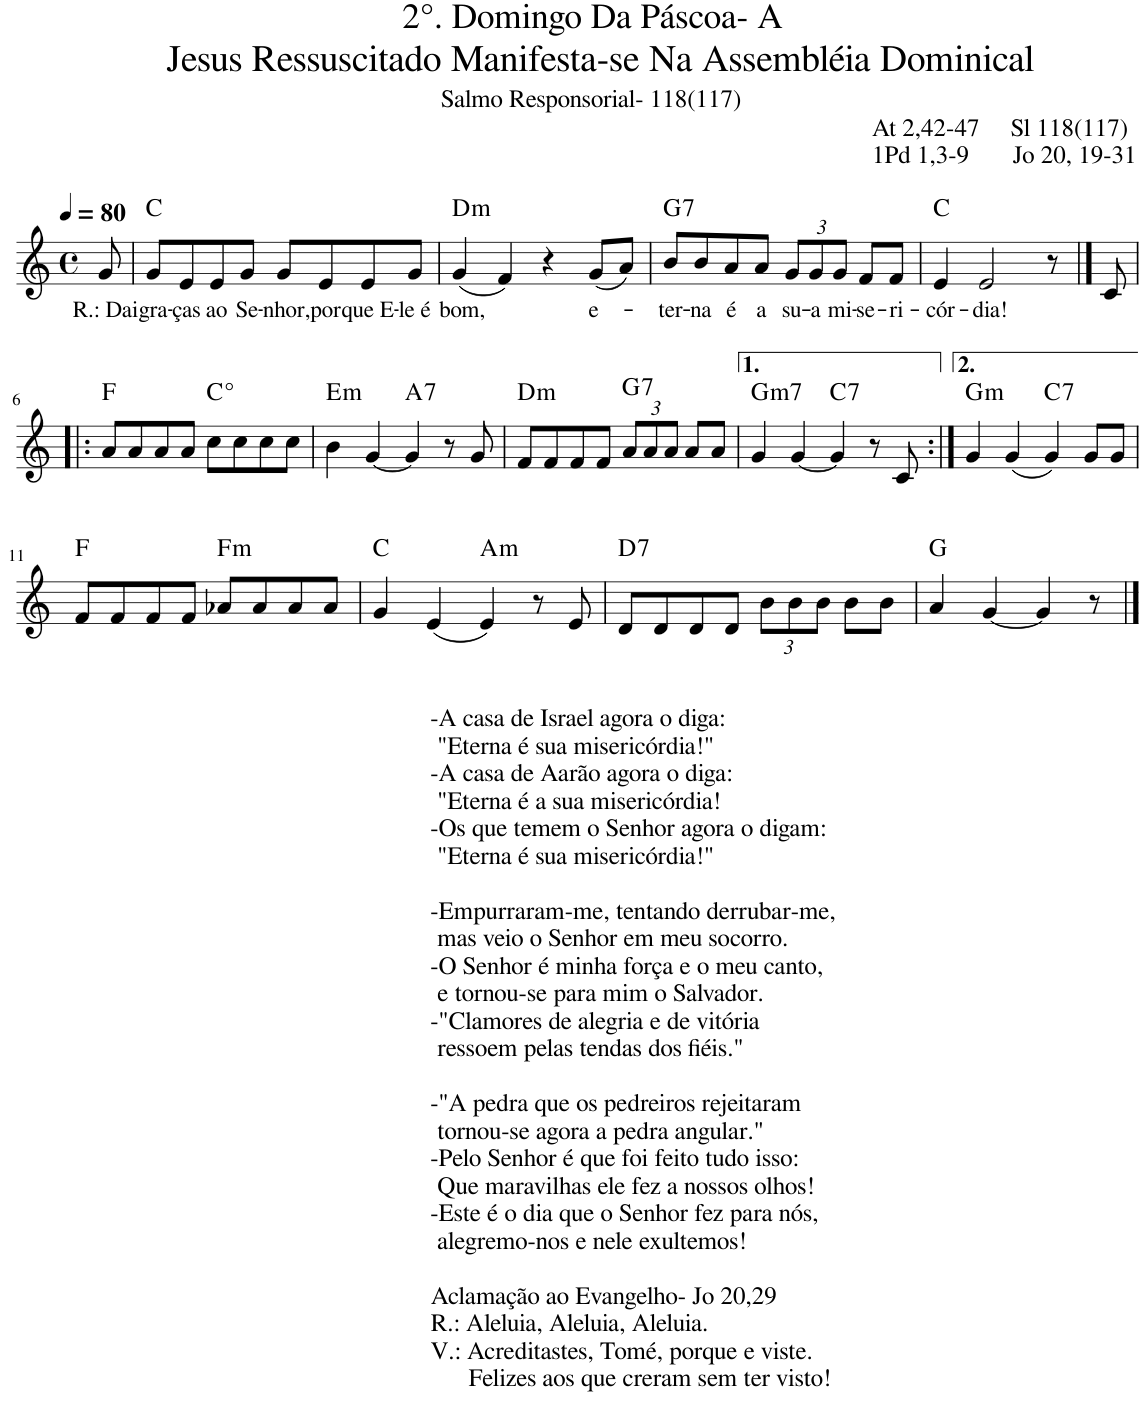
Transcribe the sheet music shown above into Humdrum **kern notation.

**kern	**text	**harte
*part1	*part1	*part1
*staff1	*staff1	*
*I"Voz	*	*
*I'Vo.	*	*
*clefG2	*	*
*k[]	*	*
*M4/4	*	*
*met(c)	*	*
*MM80	*	*
=	=	=
!	!LO:LY:b	!
8g/	R.: Dai	.
=1	=1	=1
!	!LO:LY:b	!
8g/L	gra-	C:maj
!	!LO:LY:b	!
8e/	-ças	.
!	!LO:LY:b	!
8e/	ao	.
!	!LO:LY:b	!
8g/J	Se-	.
!	!LO:LY:b	!
8g/L	-nhor,	.
!	!LO:LY:b	!
8e/	por	.
!	!LO:LY:b	!
8e/	que E-	.
!	!LO:LY:b	!
8g/J	-le é	.
=2	=2	=2
!	!LO:LY:b	!LO:H:kt=m
(4g/	bom,	D:min
4f/)	.	.
4r	.	.
!	!LO:LY:b	!
(8g/L	e-	.
8a/J)	.	.
=3	=3	=3
!	!LO:LY:b	!LO:H:kt=7
8b/L	-ter-	G:7
!	!LO:LY:b	!
8b/	-na	.
!	!LO:LY:b	!
8a/	é	.
!	!LO:LY:b	!
8a/J	a	.
*Xbrackettup	*	*
!	!LO:LY:b	!
12g/L	su-	.
!	!LO:LY:b	!
12g/	-a	.
!	!LO:LY:b	!
12g/J	mi-	.
!	!LO:LY:b	!
8f/L	-se-	.
!	!LO:LY:b	!
8f/J	-ri-	.
=4	=4	=4
!	!LO:LY:b	!
4e/	-cór-	C:maj
!	!LO:LY:b	!
2e/	-dia!	.
8r	.	.
==5	==5	==5
8c/	.	.
!!LO:LB:g=z
=6!|:	=6!|:	=6!|:
8a/L	.	F:maj
8a/	.	.
8a/	.	.
8a/J	.	.
!	!	!LO:H:kt=°
8cc\L	.	.
8cc\	.	.
8cc\	.	.
8cc\J	.	.
=7	=7	=7
!	!	!LO:H:kt=m
4b\	.	E:min
[4g/	.	.
!	!	!LO:H:kt=7
4g/]	.	A:7
8r	.	.
8g/	.	.
=8	=8	=8
!	!	!LO:H:kt=m
8f/L	.	D:min
8f/	.	.
8f/	.	.
8f/J	.	.
!	!	!LO:H:kt=7
12a/L	.	G:7
12a/	.	.
12a/J	.	.
8a/L	.	.
8a/J	.	.
=9	=9	=9
!	!	!LO:H:kt=m7
4g/	.	G:min7
[4g/	.	.
!	!	!LO:H:kt=7
4g/]	.	C:7
8r	.	.
8c/	.	.
=10:|!	=10:|!	=10:|!
!	!	!LO:H:kt=m
4g/	.	G:min
(4g/	.	.
!	!	!LO:H:kt=7
4g/)	.	C:7
8g/L	.	.
8g/J	.	.
!!LO:LB:g=z
=11	=11	=11
!LO:TX:b:t=-A casa de Israel agora o diga&colon;	!	!
!LO:TX:b:t="Eterna é sua misericórdia!"	!	!
!LO:TX:b:t=-A casa de Aarão agora o diga&colon;	!	!
!LO:TX:b:t="Eterna é a sua misericórdia!	!	!
!LO:TX:b:t=-Os que temem o Senhor agora o digam&colon;	!	!
!LO:TX:b:t="Eterna é sua misericórdia!"	!	!
!LO:TX:b:t=-Empurraram-me, tentando derrubar-me,	!	!
!LO:TX:b:t=mas veio o Senhor em meu socorro.	!	!
!LO:TX:b:t=-O Senhor é minha força e o meu canto,	!	!
!LO:TX:b:t=e tornou-se para mim o Salvador.	!	!
!LO:TX:b:t=-"Clamores de alegria e de vitória	!	!
!LO:TX:b:t=ressoem pelas tendas dos fiéis."	!	!
!LO:TX:b:t=-"A pedra que os pedreiros rejeitaram	!	!
!LO:TX:b:t=tornou-se agora a pedra angular."	!	!
!LO:TX:b:t=-Pelo Senhor é que foi feito tudo isso&colon;	!	!
!LO:TX:b:t=Que maravilhas ele fez a nossos olhos!	!	!
!LO:TX:b:t=-Este é o dia que o Senhor fez para nós,	!	!
!LO:TX:b:t=alegremo-nos e nele exultemos!	!	!
!LO:TX:b:t=Aclamação ao Evangelho- Jo 20,29	!	!
!LO:TX:b:t=R.&colon; Aleluia, Aleluia, Aleluia.	!	!
!LO:TX:b:t=V.&colon; Acreditastes, Tomé, porque e viste.	!	!
!LO:TX:b:t=Felizes aos que creram sem ter visto!	!	!
8f/L	.	F:maj
8f/	.	.
8f/	.	.
8f/J	.	.
!	!	!LO:H:kt=m
8a-X/L	.	F:min
8a-/	.	.
8a-/	.	.
8a-/J	.	.
=12	=12	=12
4g/	.	C:maj
(4e/	.	.
!	!	!LO:H:kt=m
4e/)	.	A:min
8r	.	.
8e/	.	.
=13	=13	=13
!	!	!LO:H:kt=7
8d/L	.	D:7
8d/	.	.
8d/	.	.
8d/J	.	.
12b\L	.	.
12b\	.	.
12b\J	.	.
8b\L	.	.
8b\J	.	.
=14	=14	=14
4a/	.	G:maj
[4g/	.	.
4g/]	.	.
8r	.	.
==	==	==
*-	*-	*-
